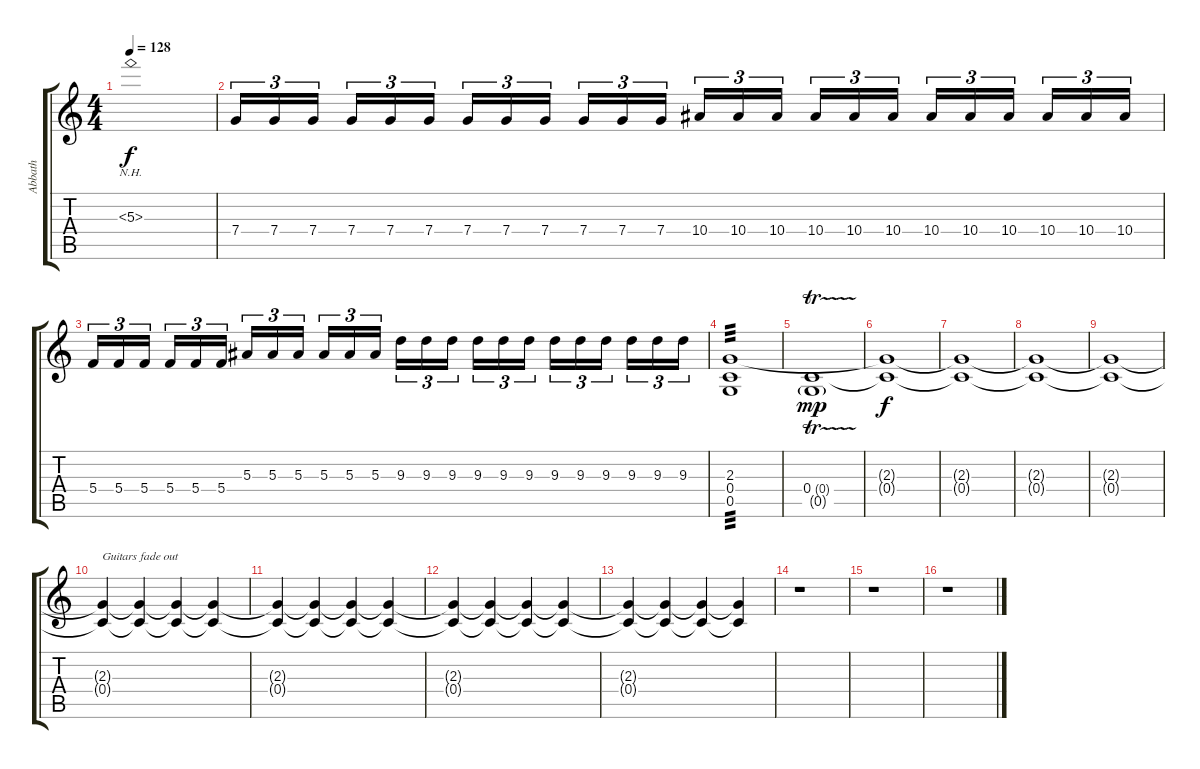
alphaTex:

\track ("Abbath" "Abbath") {instrument distortionguitar}
\staff {score tabs}
\tuning (D4 A3 F3 C3 G2 D2) {hide}
\ts (4 4)
\tempo 128
\clef g2
\ks c
5.3{nh}.1{dy f} |
7.4.16{tu (3 2)} 7.4.16{tu (3 2)} 7.4.16{tu (3 2) beam splitsecondary} 7.4.16{tu (3 2)} 7.4.16{tu (3 2)} 7.4.16{tu (3 2)} 7.4.16{tu (3 2)} 7.4.16{tu (3 2)} 7.4.16{tu (3 2) beam splitsecondary} 7.4.16{tu (3 2)} 7.4.16{tu (3 2)} 7.4.16{tu (3 2)} 10.4.16{tu (3 2)} 10.4.16{tu (3 2)} 10.4.16{tu (3 2) beam splitsecondary} 10.4.16{tu (3 2)} 10.4.16{tu (3 2)} 10.4.16{tu (3 2)} 10.4.16{tu (3 2)} 10.4.16{tu (3 2)} 10.4.16{tu (3 2) beam splitsecondary} 10.4.16{tu (3 2)} 10.4.16{tu (3 2)} 10.4.16{tu (3 2)} |
5.4.16{tu (3 2)} 5.4.16{tu (3 2)} 5.4.16{tu (3 2) beam splitsecondary} 5.4.16{tu (3 2)} 5.4.16{tu (3 2)} 5.4.16{tu (3 2)} 5.3.16{tu (3 2)} 5.3.16{tu (3 2)} 5.3.16{tu (3 2) beam splitsecondary} 5.3.16{tu (3 2)} 5.3.16{tu (3 2)} 5.3.16{tu (3 2)} 9.3.16{tu (3 2)} 9.3.16{tu (3 2)} 9.3.16{tu (3 2) beam splitsecondary} 9.3.16{tu (3 2)} 9.3.16{tu (3 2)} 9.3.16{tu (3 2)} 9.3.16{tu (3 2)} 9.3.16{tu (3 2)} 9.3.16{tu (3 2) beam splitsecondary} 9.3.16{tu (3 2)} 9.3.16{tu (3 2)} 9.3.16{tu (3 2)} |
(2.3 0.4 0.5).1{tp 3} |
(0.4{tr (0 64)} 0.5{g}).1{dy mp} |
(2.3{t} 0.4{t}).1{dy f} |
(2.3{t} 0.4{t}).1 |
(2.3{t} 0.4{t}).1 |
(2.3{t} 0.4{t}).1 |
(2.3{t} 0.4{t}).4{txt "Guitars fade out" volume 15} (2.3{t} 0.4{t}).4{volume 14} (2.3{t} 0.4{t}).4{volume 13} (2.3{t} 0.4{t}).4{volume 12} |
(2.3{t} 0.4{t}).4{volume 11} (2.3{t} 0.4{t}).4{volume 10} (2.3{t} 0.4{t}).4{volume 9} (2.3{t} 0.4{t}).4{volume 8} |
(2.3{t} 0.4{t}).4{volume 7} (2.3{t} 0.4{t}).4{volume 6} (2.3{t} 0.4{t}).4{volume 5} (2.3{t} 0.4{t}).4{volume 4} |
(2.3{t} 0.4{t}).4{volume 3} (2.3{t} 0.4{t}).4{volume 2} (2.3{t} 0.4{t}).4{volume 1} (2.3{t} 0.4{t}).4{volume 0} |
r.1 |
r.1 |
r.1
